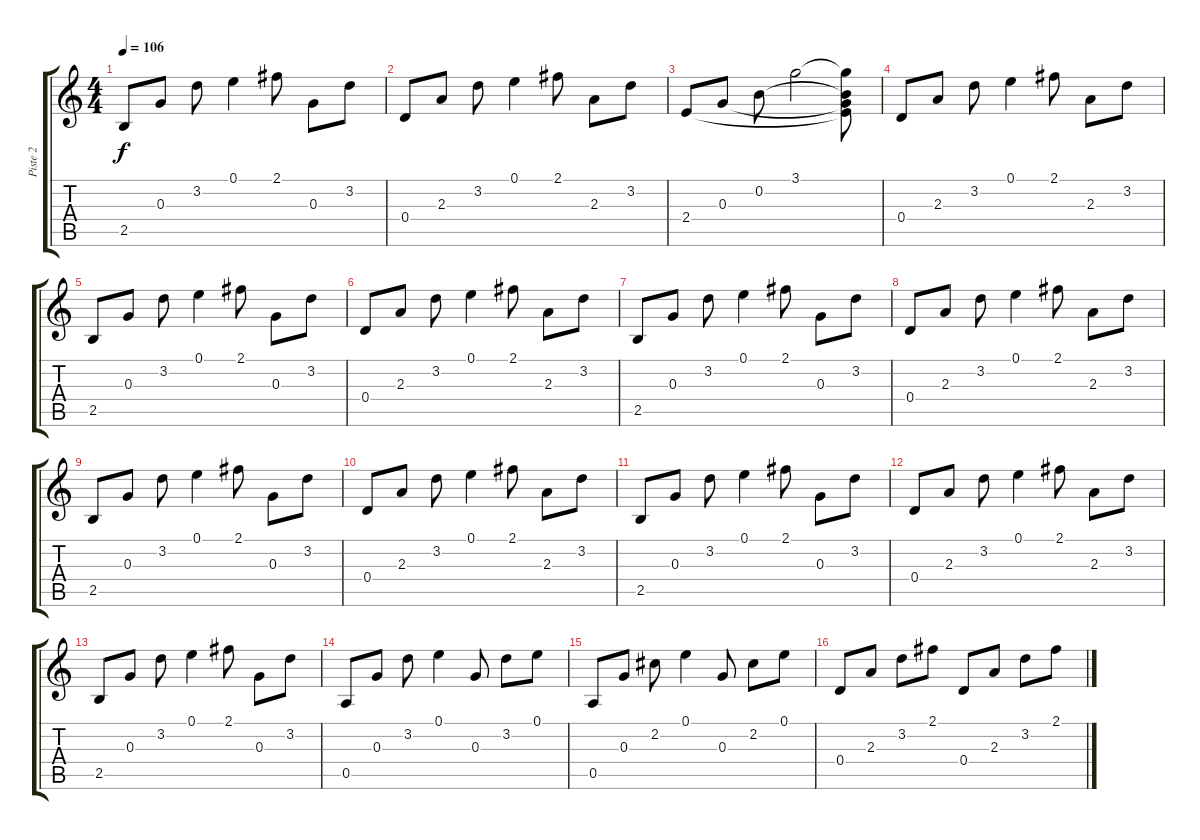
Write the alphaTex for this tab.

\track ("Piste 2" "Piste 2") {instrument acousticguitarnylon}
\staff {score tabs}
\tuning (E4 B3 G3 D3 A2 E2) {hide}
\ts (4 4)
\tempo 106
\clef g2
\ks c
2.5.8{dy f} 0.3.8 3.2.8 0.1.4 2.1.8 0.3.8 3.2.8 |
0.4.8 2.3.8 3.2.8 0.1.4 2.1.8 2.3.8 3.2.8 |
2.4.8 0.3.8 0.2.8 3.1.2 (3.1{t} 0.2{t} 0.3{t} 2.4{t}).8 |
0.4.8 2.3.8 3.2.8 0.1.4 2.1.8 2.3.8 3.2.8 |
2.5.8 0.3.8 3.2.8 0.1.4 2.1.8 0.3.8 3.2.8 |
0.4.8 2.3.8 3.2.8 0.1.4 2.1.8 2.3.8 3.2.8 |
2.5.8 0.3.8 3.2.8 0.1.4 2.1.8 0.3.8 3.2.8 |
0.4.8 2.3.8 3.2.8 0.1.4 2.1.8 2.3.8 3.2.8 |
2.5.8 0.3.8 3.2.8 0.1.4 2.1.8 0.3.8 3.2.8 |
0.4.8 2.3.8 3.2.8 0.1.4 2.1.8 2.3.8 3.2.8 |
2.5.8 0.3.8 3.2.8 0.1.4 2.1.8 0.3.8 3.2.8 |
0.4.8 2.3.8 3.2.8 0.1.4 2.1.8 2.3.8 3.2.8 |
2.5.8 0.3.8 3.2.8 0.1.4 2.1.8 0.3.8 3.2.8 |
0.5.8 0.3.8 3.2.8 0.1.4 0.3.8 3.2.8 0.1.8 |
0.5.8 0.3.8 2.2.8 0.1.4 0.3.8 2.2.8 0.1.8 |
0.4.8 2.3.8 3.2.8 2.1.8 0.4.8 2.3.8 3.2.8 2.1.8
